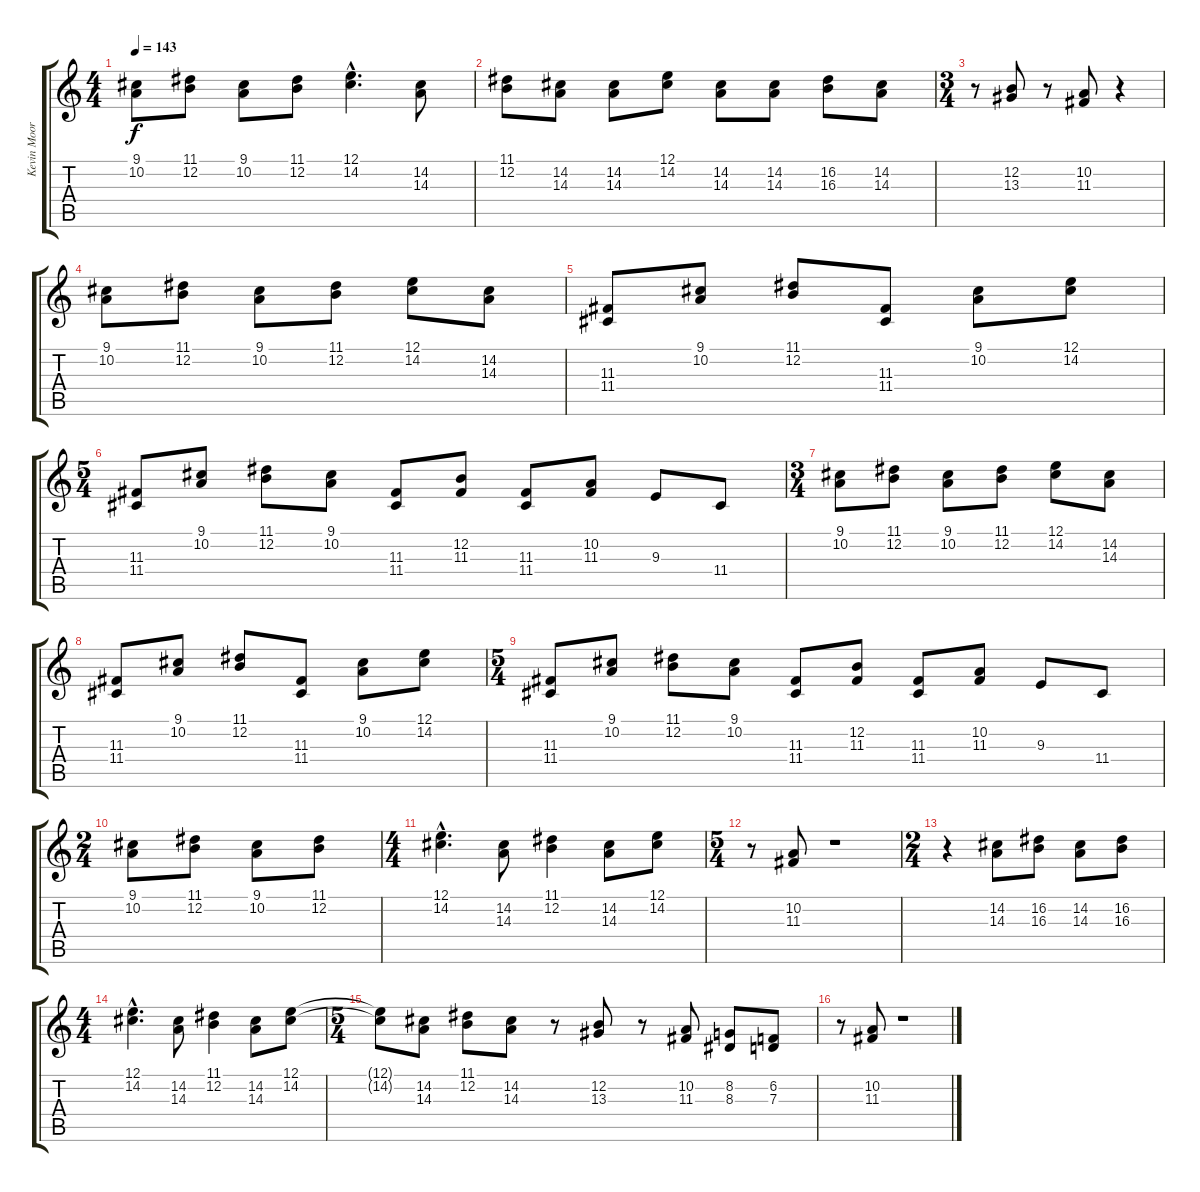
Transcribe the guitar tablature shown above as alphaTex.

\track ("Kevin Moore (Keyboard)" "Kevin Moor") {instrument synthstrings1}
\staff {score tabs}
\tuning (E4 B3 G3 D3 A2 E2) {hide}
\ts (4 4)
\tempo 143
\clef g2
\ks c
(9.1 10.2).8{dy f} (11.1 12.2).8 (9.1 10.2).8 (11.1 12.2).8 (12.1{hac} 14.2{hac}).4{d} (14.2 14.3).8 |
(11.1 12.2).8 (14.2 14.3).8 (14.2 14.3).8 (12.1 14.2).8 (14.2 14.3).8 (14.2 14.3).8 (16.2 16.3).8 (14.2 14.3).8 |
\ts (3 4)
r.8 (12.2 13.3).8 r.8 (10.2 11.3).8 r.4 |
(9.1 10.2).8 (11.1 12.2).8 (9.1 10.2).8 (11.1 12.2).8 (12.1 14.2).8 (14.2 14.3).8 |
(11.3 11.4).8 (9.1 10.2).8 (11.1 12.2).8 (11.3 11.4).8 (9.1 10.2).8 (12.1 14.2).8 |
\ts (5 4)
(11.3 11.4).8 (9.1 10.2).8 (11.1 12.2).8 (9.1 10.2).8 (11.3 11.4).8 (12.2 11.3).8 (11.3 11.4).8 (10.2 11.3).8 9.3.8 11.4.8 |
\ts (3 4)
(9.1 10.2).8 (11.1 12.2).8 (9.1 10.2).8 (11.1 12.2).8 (12.1 14.2).8 (14.2 14.3).8 |
(11.3 11.4).8 (9.1 10.2).8 (11.1 12.2).8 (11.3 11.4).8 (9.1 10.2).8 (12.1 14.2).8 |
\ts (5 4)
(11.3 11.4).8 (9.1 10.2).8 (11.1 12.2).8 (9.1 10.2).8 (11.3 11.4).8 (12.2 11.3).8 (11.3 11.4).8 (10.2 11.3).8 9.3.8 11.4.8 |
\ts (2 4)
(9.1 10.2).8{volume 9 instrument synthstrings1} (11.1 12.2).8 (9.1 10.2).8 (11.1 12.2).8 |
\ts (4 4)
(12.1{hac} 14.2{hac}).4{d} (14.2 14.3).8 (11.1 12.2).4 (14.2 14.3).8 (12.1 14.2).8 |
\ts (5 4)
r.8 (10.2 11.3).8 r.1 |
\ts (2 4)
r.4 (14.2 14.3).8 (16.2 16.3).8 (14.2 14.3).8 (16.2 16.3).8 |
\ts (4 4)
(12.1{hac} 14.2{hac}).4{d} (14.2 14.3).8 (11.1 12.2).4 (14.2 14.3).8 (12.1 14.2).8 |
\ts (5 4)
(12.1{t} 14.2{t}).8 (14.2 14.3).8 (11.1 12.2).8 (14.2 14.3).8 r.8 (12.2 13.3).8 r.8 (10.2 11.3).8 (8.2 8.3).8 (6.2 7.3).8 |
r.8 (10.2 11.3).8 r.1
